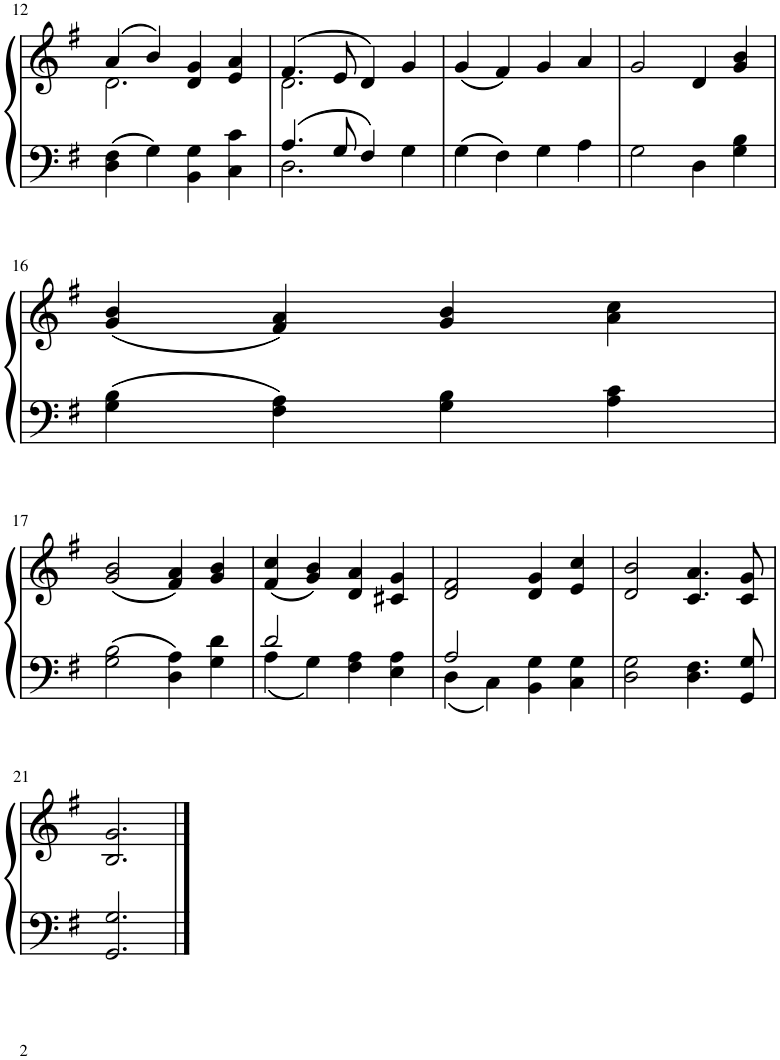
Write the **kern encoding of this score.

**kern	**kern
*part1	*part1
*staff2	*staff1
*I"Piano	*
*I'Pno.	*
!!LO:PB:g=z
*clefF4	*clefG2
*k[f#]	*k[f#]
*M4/4	*M4/4
=12	=12
*	*^
4D\ 4F#\	(4a/	2.d\
4G\	4b/)	.
4BB\ 4G\	4d/ 4g/	.
4C\ 4c\	4e/ 4a/	4ryy
=13	=13	=13
*^	*	*
4.A/	2.D\	(4.f#/	2.d\
8G/	.	8e/	.
4F#/	.	4d/)	.
4G\	4ryy	4g/	4ryy
*v	*v	*	*
*	*v	*v
=14	=14
4G\	(4g/
4F#\	4f#/)
4G\	4g/
4A\	4a/
=15	=15
2G\	2g/
4D\	4d/
4G\ 4B\	4g/ 4b/
!!LO:LB:g=z
=16	=16
4G\ 4B\	(4g/ 4b/
4F#\ 4A\	4f#/ 4a/)
4G\ 4B\	4g/ 4b/
4A\ 4c\	4a\ 4cc\
!!LO:LB:g=z
=17	=17
2G\ 2B\	(2g/ 2b/
4D\ 4A\	4f#/ 4a/)
4G\ 4d\	4g/ 4b/
=18	=18
*^	*
2d/	4A\	(4f#/ 4cc/
.	4G\	4g/ 4b/)
2ryy	4F#\ 4A\	4d/ 4a/
.	4E\ 4A\	4c#X/ 4g/
=19	=19	=19
2A/	4D\	2d/ 2f#/
.	4C\	.
2ryy	4BB\ 4G\	4d/ 4g/
.	4C\ 4G\	4e/ 4cc/
*v	*v	*
=20	=20
2D\ 2G\	2d/ 2b/
4.D\ 4.F#\	4.c/ 4.a/
8GG/ 8G/	8c/ 8g/
!!LO:LB:g=z
=21	=21
2.GG/ 2.G/	2.B/ 2.g/
==	==
*-	*-
